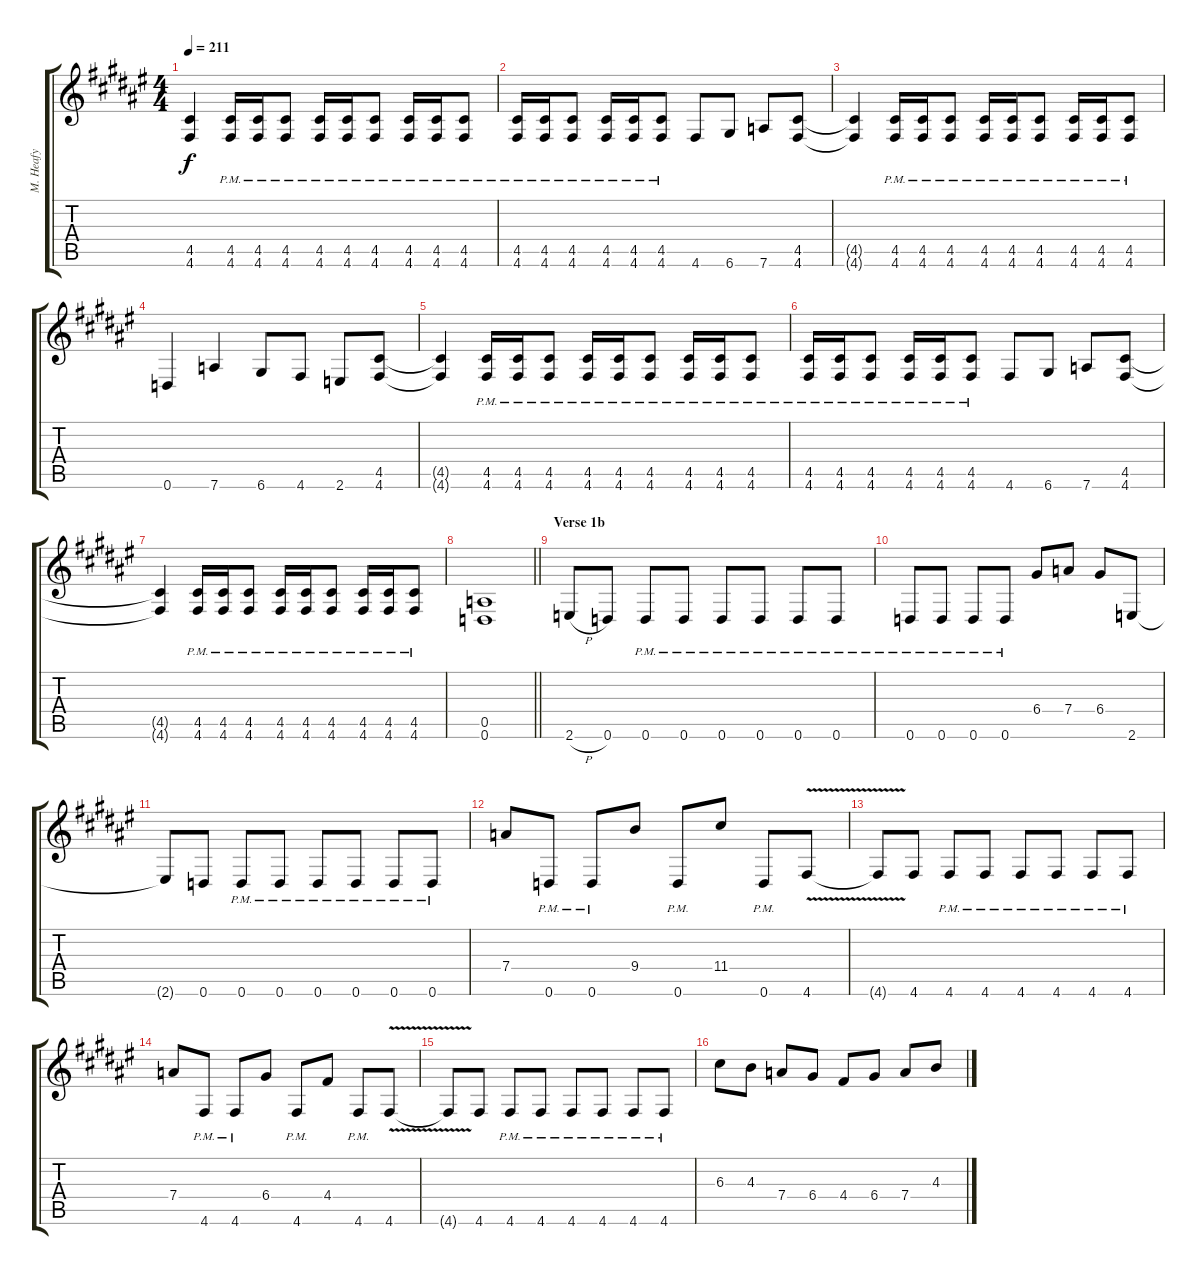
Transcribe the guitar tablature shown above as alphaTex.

\track ("M. Heafy" "M. Heafy") {instrument distortionguitar}
\staff {score tabs}
\tuning (E4 B3 G3 D3 A2 D2) {hide}
\ts (4 4)
\tempo 211
\clef g2
\ks d#minor
(4.5 4.6).4{dy f} (4.5{pm} 4.6{pm}).16 (4.5{pm} 4.6{pm}).16 (4.5{pm} 4.6{pm}).8 (4.5{pm} 4.6{pm}).16 (4.5{pm} 4.6{pm}).16 (4.5{pm} 4.6{pm}).8 (4.5{pm} 4.6{pm}).16 (4.5{pm} 4.6{pm}).16 (4.5{pm} 4.6{pm}).8 |
(4.5{pm} 4.6{pm}).16 (4.5{pm} 4.6{pm}).16 (4.5{pm} 4.6{pm}).8 (4.5{pm} 4.6{pm}).16 (4.5{pm} 4.6{pm}).16 (4.5{pm} 4.6{pm}).8 4.6.8 6.6.8 7.6.8 (4.5 4.6).8 |
(4.5{t} 4.6{t}).4 (4.5{pm} 4.6{pm}).16 (4.5{pm} 4.6{pm}).16 (4.5{pm} 4.6{pm}).8 (4.5{pm} 4.6{pm}).16 (4.5{pm} 4.6{pm}).16 (4.5{pm} 4.6{pm}).8 (4.5{pm} 4.6{pm}).16 (4.5{pm} 4.6{pm}).16 (4.5{pm} 4.6{pm}).8 |
0.6.4 7.6.4 6.6.8 4.6.8 2.6.8 (4.5 4.6).8 |
(4.5{t} 4.6{t}).4 (4.5{pm} 4.6{pm}).16 (4.5{pm} 4.6{pm}).16 (4.5{pm} 4.6{pm}).8 (4.5{pm} 4.6{pm}).16 (4.5{pm} 4.6{pm}).16 (4.5{pm} 4.6{pm}).8 (4.5{pm} 4.6{pm}).16 (4.5{pm} 4.6{pm}).16 (4.5{pm} 4.6{pm}).8 |
(4.5{pm} 4.6{pm}).16 (4.5{pm} 4.6{pm}).16 (4.5{pm} 4.6{pm}).8 (4.5{pm} 4.6{pm}).16 (4.5{pm} 4.6{pm}).16 (4.5{pm} 4.6{pm}).8 4.6.8 6.6.8 7.6.8 (4.5 4.6).8 |
(4.5{t} 4.6{t}).4 (4.5{pm} 4.6{pm}).16 (4.5{pm} 4.6{pm}).16 (4.5{pm} 4.6{pm}).8 (4.5{pm} 4.6{pm}).16 (4.5{pm} 4.6{pm}).16 (4.5{pm} 4.6{pm}).8 (4.5{pm} 4.6{pm}).16 (4.5{pm} 4.6{pm}).16 (4.5{pm} 4.6{pm}).8 |
\barLineRight lightlight
(0.5 0.6).1 |
\section ("" "Verse 1b")
2.6{h}.8 0.6.8 0.6{pm}.8 0.6{pm}.8 0.6{pm}.8 0.6{pm}.8 0.6{pm}.8 0.6{pm}.8 |
0.6{pm}.8 0.6{pm}.8 0.6{pm}.8 0.6{pm}.8 6.4.8 7.4.8 6.4.8 2.6.8 |
2.6{t}.8 0.6.8 0.6{pm}.8 0.6{pm}.8 0.6{pm}.8 0.6{pm}.8 0.6{pm}.8 0.6{pm}.8 |
7.4.8 0.6{pm}.8 0.6{pm}.8 9.4.8 0.6{pm}.8 11.4.8 0.6{pm}.8 4.6{v}.8 |
4.6{t}.8 4.6.8 4.6{pm}.8 4.6{pm}.8 4.6{pm}.8 4.6{pm}.8 4.6{pm}.8 4.6{pm}.8 |
7.4.8 4.6{pm}.8 4.6{pm}.8 6.4.8 4.6{pm}.8 4.4.8 4.6{pm}.8 4.6{v}.8 |
4.6{t}.8 4.6.8 4.6{pm}.8 4.6{pm}.8 4.6{pm}.8 4.6{pm}.8 4.6{pm}.8 4.6{pm}.8 |
6.3.8 4.3.8 7.4.8 6.4.8 4.4.8 6.4.8 7.4.8 4.3.8
